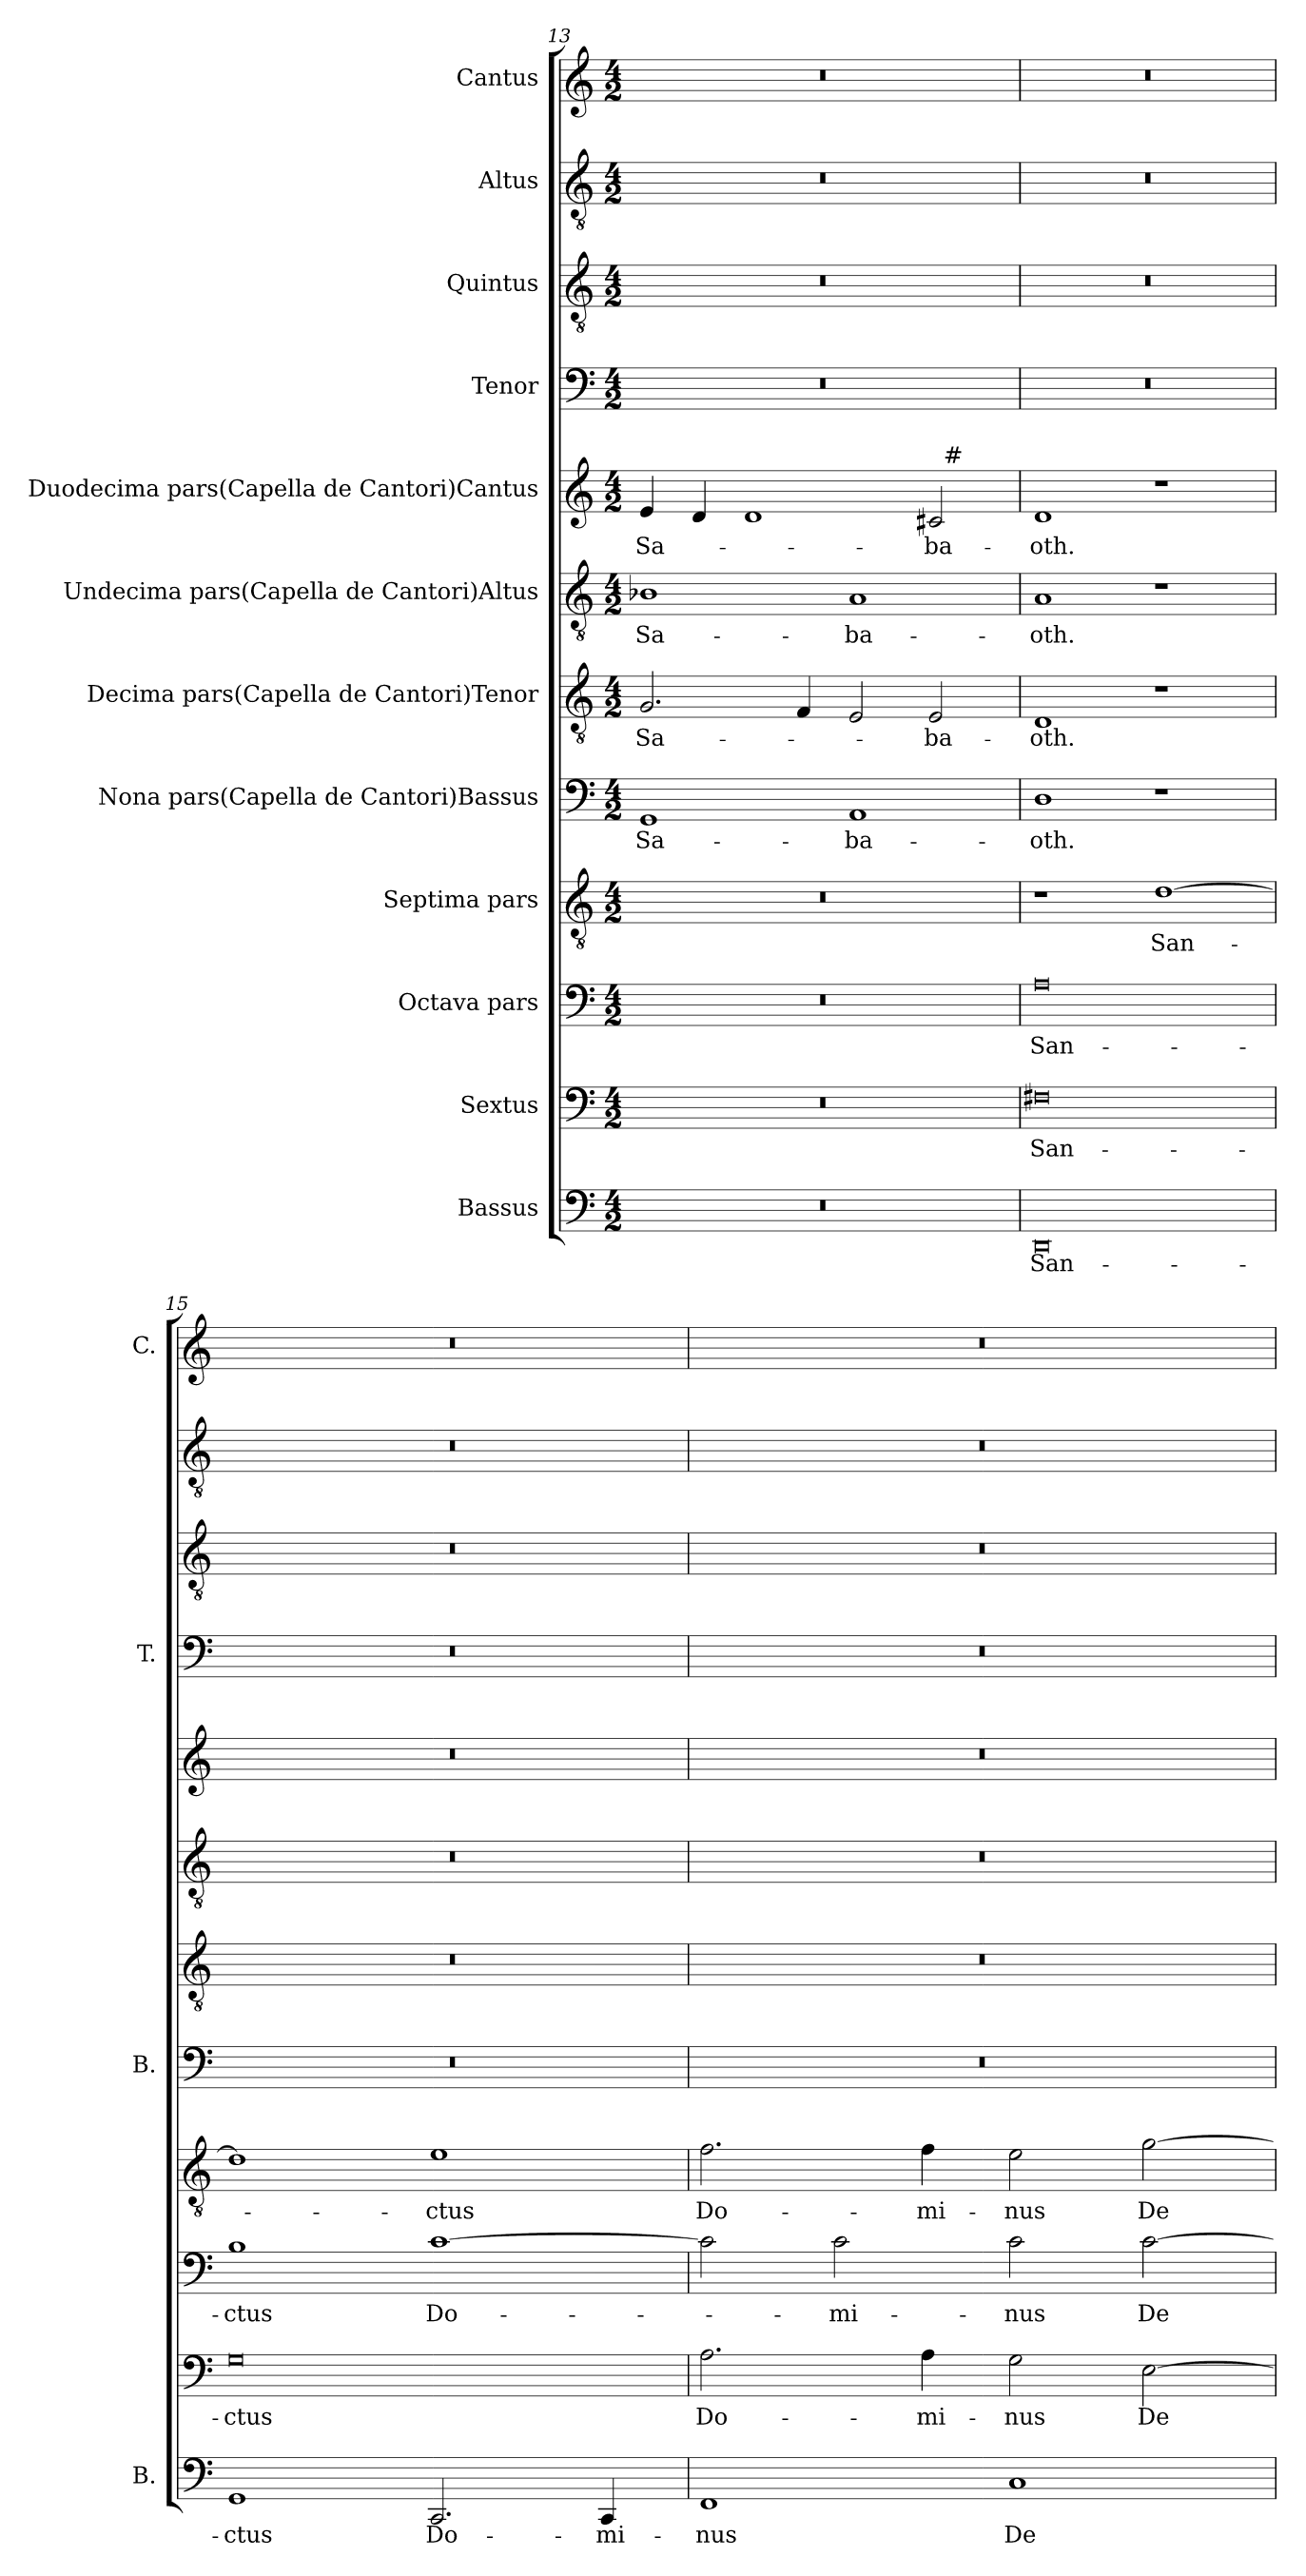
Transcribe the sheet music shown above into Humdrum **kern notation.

**kern	**text	**kern	**text	**kern	**text	**kern	**text	**kern	**text	**kern	**text	**kern	**text	**kern	**text	**kern	**kern	**kern	**kern
*part12	*part12	*part11	*part11	*part10	*part10	*part9	*part9	*part8	*part8	*part7	*part7	*part6	*part6	*part5	*part5	*part4	*part3	*part2	*part1
*staff12	*staff12	*staff11	*staff11	*staff10	*staff10	*staff9	*staff9	*staff8	*staff8	*staff7	*staff7	*staff6	*staff6	*staff5	*staff5	*staff4	*staff3	*staff2	*staff1
*I"Bassus	*	*I"Sextus	*	*I"Octava pars	*	*I"Septima pars	*	*I"Nona pars(Capella de Cantori)Bassus	*	*I"Decima pars(Capella de Cantori)Tenor	*	*I"Undecima pars(Capella de Cantori)Altus	*	*I"Duodecima pars(Capella de Cantori)Cantus	*	*I"Tenor	*I"Quintus	*I"Altus	*I"Cantus
*I'B.	*	*	*	*	*	*	*	*I'B.	*	*	*	*	*	*	*	*I'T.	*	*	*I'C.
*clefF4	*	*clefF4	*	*clefF4	*	*clefGv2	*	*clefF4	*	*clefGv2	*	*clefGv2	*	*clefG2	*	*clefF4	*clefGv2	*clefGv2	*clefG2
*	*	*	*	*	*	*ITrd7c12	*	*	*	*ITrd7c12	*	*ITrd7c12	*	*	*	*	*ITrd7c12	*ITrd7c12	*
*k[]	*	*k[]	*	*k[]	*	*k[]	*	*k[]	*	*k[]	*	*k[]	*	*k[]	*	*k[]	*k[]	*k[]	*k[]
*a:	*	*a:	*	*a:	*	*a:	*	*a:	*	*a:	*	*a:	*	*a:	*	*a:	*a:	*a:	*a:
*M4/2	*	*M4/2	*	*M4/2	*	*M4/2	*	*M4/2	*	*M4/2	*	*M4/2	*	*M4/2	*	*M4/2	*M4/2	*M4/2	*M4/2
=13	=13	=13	=13	=13	=13	=13	=13	=13	=13	=13	=13	=13	=13	=13	=13	=13	=13	=13	=13
!LO:N:vis=1	!	!LO:N:vis=1	!	!LO:N:vis=1	!	!LO:N:vis=1	!	!	!LO:LY:b	!	!LO:LY:b	!	!LO:LY:b	!	!LO:LY:b	!LO:N:vis=1	!LO:N:vis=1	!LO:N:vis=1	!LO:N:vis=1
*	*	*	*	*	*	*	*	*	*	*	*	*	*	*^	*	*	*	*	*
0r	.	0r	.	0r	.	0r	.	1GG	Sa-	2.GG/	Sa-	1BB-X	Sa-	4e/	1ryy	Sa-	0r	0r	0r	0r
.	.	.	.	.	.	.	.	.	.	.	.	.	.	4d/	.	.	.	.	.	.
.	.	.	.	.	.	.	.	.	.	.	.	.	.	1d	.	.	.	.	.	.
.	.	.	.	.	.	.	.	.	.	4FF/	.	.	.	.	.	.	.	.	.	.
!	!	!	!	!	!	!	!	!	!LO:LY:b	!	!	!	!LO:LY:b	!	!	!	!	!	!	!
.	.	.	.	.	.	.	.	1AA	-ba-	2EE/	.	1AA	-ba-	.	2ryy	.	.	.	.	.
!	!	!	!	!	!	!	!	!	!	!	!LO:LY:b	!	!	!	!	!LO:LY:b	!	!	!	!
.	.	.	.	.	.	.	.	.	.	2EE/	-ba-	.	.	2c#/	32ryy	-ba-	.	.	.	.
!	!	!	!	!	!	!	!	!	!	!	!	!	!	!	!LO:TX:a:t=#	!	!	!	!	!
.	.	.	.	.	.	.	.	.	.	.	.	.	.	.	4...ryy	.	.	.	.	.
=14	=14	=14	=14	=14	=14	=14	=14	=14	=14	=14	=14	=14	=14	=14	=14	=14	=14	=14	=14	=14
!	!LO:LY:b	!	!LO:LY:b	!	!LO:LY:b	!	!	!	!LO:LY:b	!	!LO:LY:b	!	!LO:LY:b	!	!	!LO:LY:b	!LO:N:vis=1	!LO:N:vis=1	!LO:N:vis=1	!LO:N:vis=1
*	*	*	*	*	*	*	*	*	*	*	*	*	*	*v	*v	*	*	*	*	*
0DD	San-	0F#X	San-	0A	San-	1r	.	1D	-oth.	1DD	-oth.	1AA	-oth.	1d	-oth.	0r	0r	0r	0r
!	!	!	!	!	!	!	!LO:LY:b	!	!	!	!	!	!	!	!	!	!	!	!
.	.	.	.	.	.	[>1D	San-	1r	.	1r	.	1r	.	1r	.	.	.	.	.
=15	=15	=15	=15	=15	=15	=15	=15	=15	=15	=15	=15	=15	=15	=15	=15	=15	=15	=15	=15
!	!LO:LY:b	!	!LO:LY:b	!	!LO:LY:b	!	!	!LO:N:vis=1	!	!LO:N:vis=1	!	!LO:N:vis=1	!	!LO:N:vis=1	!	!LO:N:vis=1	!LO:N:vis=1	!LO:N:vis=1	!LO:N:vis=1
1GG	-ctus	0G	-ctus	1B	-ctus	1D]	.	0r	.	0r	.	0r	.	0r	.	0r	0r	0r	0r
!	!LO:LY:b	!	!	!	!LO:LY:b	!	!LO:LY:b	!	!	!	!	!	!	!	!	!	!	!	!
2.CC/	Do-	.	.	[>1c	Do-	1E	-ctus	.	.	.	.	.	.	.	.	.	.	.	.
!	!LO:LY:b	!	!	!	!	!	!	!	!	!	!	!	!	!	!	!	!	!	!
4CC/	-mi-	.	.	.	.	.	.	.	.	.	.	.	.	.	.	.	.	.	.
!!LO:PB:g=z
=16	=16	=16	=16	=16	=16	=16	=16	=16	=16	=16	=16	=16	=16	=16	=16	=16	=16	=16	=16
!	!LO:LY:b	!	!LO:LY:b	!	!	!	!LO:LY:b	!LO:N:vis=1	!	!LO:N:vis=1	!	!LO:N:vis=1	!	!LO:N:vis=1	!	!LO:N:vis=1	!LO:N:vis=1	!LO:N:vis=1	!LO:N:vis=1
1FF	-nus	2.A\	Do-	2c\]	.	2.F\	Do-	0r	.	0r	.	0r	.	0r	.	0r	0r	0r	0r
!	!	!	!	!	!LO:LY:b	!	!	!	!	!	!	!	!	!	!	!	!	!	!
.	.	.	.	2c\	-mi-	.	.	.	.	.	.	.	.	.	.	.	.	.	.
!	!	!	!LO:LY:b	!	!	!	!LO:LY:b	!	!	!	!	!	!	!	!	!	!	!	!
.	.	4A\	-mi-	.	.	4F\	-mi-	.	.	.	.	.	.	.	.	.	.	.	.
!	!LO:LY:b	!	!LO:LY:b	!	!LO:LY:b	!	!LO:LY:b	!	!	!	!	!	!	!	!	!	!	!	!
1C	De-	2G\	-nus	2c\	-nus	2E\	-nus	.	.	.	.	.	.	.	.	.	.	.	.
!	!	!	!LO:LY:b	!	!LO:LY:b	!	!LO:LY:b	!	!	!	!	!	!	!	!	!	!	!	!
.	.	[>2E\	De-	[>2c\	De-	[>2G\	De-	.	.	.	.	.	.	.	.	.	.	.	.
=	=	=	=	=	=	=	=	=	=	=	=	=	=	=	=	=	=	=	=
*-	*-	*-	*-	*-	*-	*-	*-	*-	*-	*-	*-	*-	*-	*-	*-	*-	*-	*-	*-
